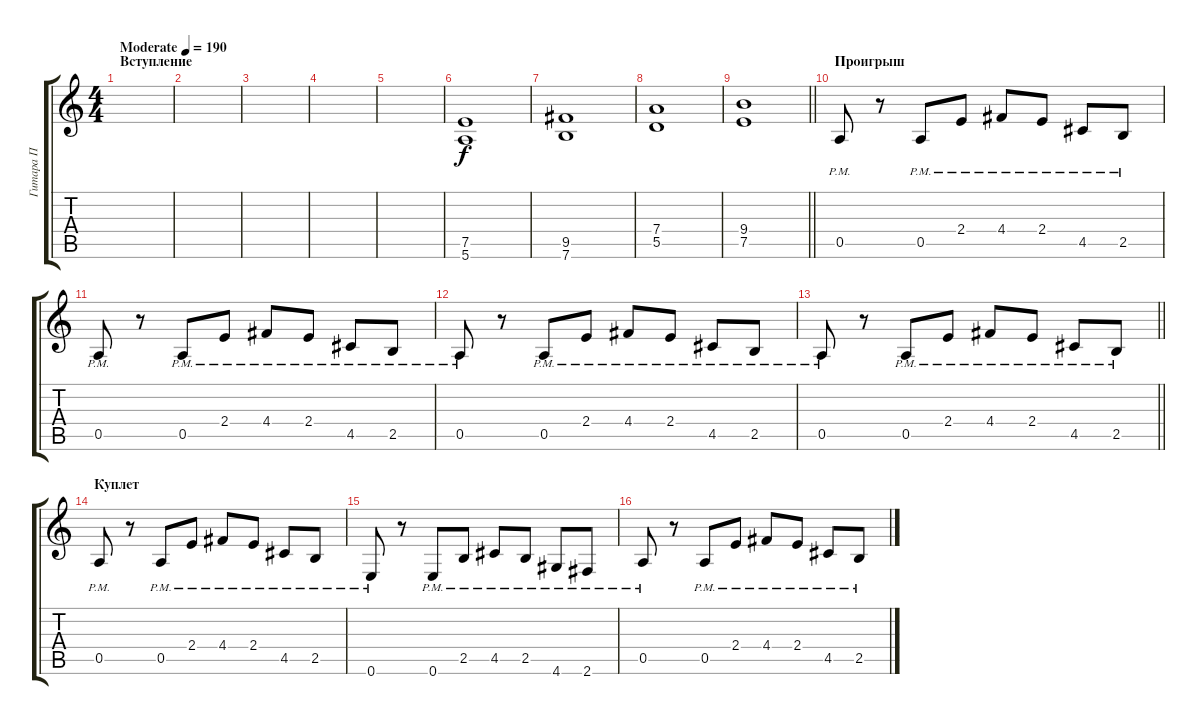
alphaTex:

\track ("Гитара П" "Гитара П") {instrument distortionguitar}
\staff {score tabs}
\tuning (E4 B3 G3 D3 A2 E2) {hide}
\ts (4 4)
\section ("" "Вступление")
\tempo (190 "Moderate")
\clef g2
\ks c
|
|
|
|
|
(7.5 5.6).1 |
(9.5 7.6).1 |
(7.4 5.5).1 |
\barLineRight lightlight
(9.4 7.5).1 |
\section ("" "Проигрыш")
0.5{pm}.8 r.8 0.5{pm}.8 2.4{pm}.8 4.4{pm}.8 2.4{pm}.8 4.5{pm}.8 2.5{pm}.8 |
0.5{pm}.8 r.8 0.5{pm}.8 2.4{pm}.8 4.4{pm}.8 2.4{pm}.8 4.5{pm}.8 2.5{pm}.8 |
0.5{pm}.8 r.8 0.5{pm}.8 2.4{pm}.8 4.4{pm}.8 2.4{pm}.8 4.5{pm}.8 2.5{pm}.8 |
\barLineRight lightlight
0.5{pm}.8 r.8 0.5{pm}.8 2.4{pm}.8 4.4{pm}.8 2.4{pm}.8 4.5{pm}.8 2.5{pm}.8 |
\section ("" "Куплет")
0.5{pm}.8 r.8 0.5{pm}.8 2.4{pm}.8 4.4{pm}.8 2.4{pm}.8 4.5{pm}.8 2.5{pm}.8 |
0.6{pm}.8 r.8 0.6{pm}.8 2.5{pm}.8 4.5{pm}.8 2.5{pm}.8 4.6{pm}.8 2.6{pm}.8 |
0.5{pm}.8 r.8 0.5{pm}.8 2.4{pm}.8 4.4{pm}.8 2.4{pm}.8 4.5{pm}.8 2.5{pm}.8
